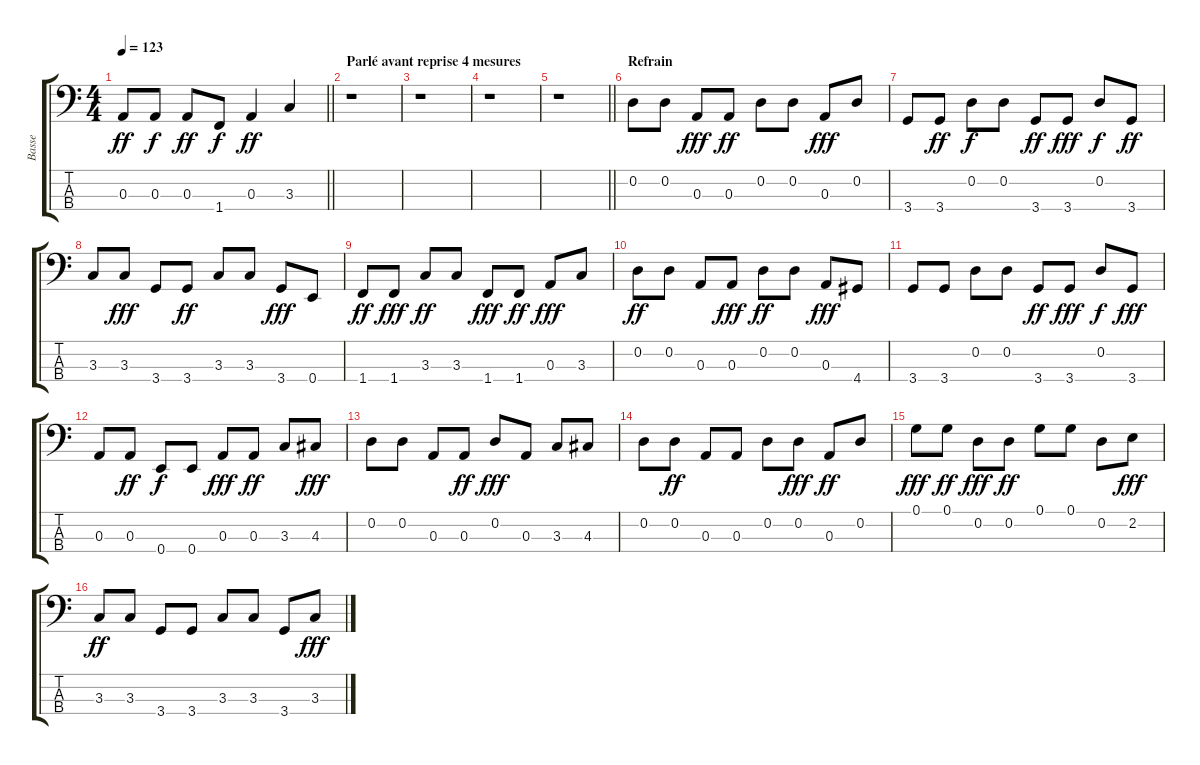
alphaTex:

\track ("Basse" "Basse") {instrument electricbassfinger}
\staff {score tabs}
\tuning (G2 D2 A1 E1) {hide}
\ts (4 4)
\section ("" "")
\tempo 123
\clef f4
\barLineRight lightlight
\ks c
0.3.8{dy ff} 0.3.8{dy f} 0.3.8{dy ff} 1.4.8{dy f} 0.3.4{dy ff} 3.3.4 |
\section ("" "Parlé avant reprise 4 mesures")
r.1 |
r.1 |
r.1 |
\barLineRight lightlight
r.1 |
\section ("" "Refrain")
0.2.8 0.2.8 0.3.8{dy fff} 0.3.8{dy ff} 0.2.8 0.2.8 0.3.8{dy fff} 0.2.8 |
3.4.8 3.4.8{dy ff} 0.2.8{dy f} 0.2.8 3.4.8{dy ff} 3.4.8{dy fff} 0.2.8{dy f} 3.4.8{dy ff} |
3.3.8 3.3.8{dy fff} 3.4.8 3.4.8{dy ff} 3.3.8 3.3.8 3.4.8{dy fff} 0.4.8 |
1.4.8{dy ff} 1.4.8{dy fff} 3.3.8{dy ff} 3.3.8 1.4.8{dy fff} 1.4.8{dy ff} 0.3.8{dy fff} 3.3.8 |
0.2.8{dy ff} 0.2.8 0.3.8 0.3.8{dy fff} 0.2.8{dy ff} 0.2.8 0.3.8{dy fff} 4.4.8 |
3.4.8 3.4.8 0.2.8 0.2.8 3.4.8{dy ff} 3.4.8{dy fff} 0.2.8{dy f} 3.4.8{dy fff} |
0.3.8 0.3.8{dy ff} 0.4.8{dy f} 0.4.8 0.3.8{dy fff} 0.3.8{dy ff} 3.3.8 4.3.8{dy fff} |
0.2.8 0.2.8 0.3.8 0.3.8{dy ff} 0.2.8{dy fff} 0.3.8 3.3.8 4.3.8 |
0.2.8 0.2.8{dy ff} 0.3.8 0.3.8 0.2.8 0.2.8{dy fff} 0.3.8{dy ff} 0.2.8 |
0.1.8{dy fff} 0.1.8{dy ff} 0.2.8{dy fff} 0.2.8{dy ff} 0.1.8 0.1.8 0.2.8 2.2.8{dy fff} |
3.3.8{dy ff} 3.3.8 3.4.8 3.4.8 3.3.8 3.3.8 3.4.8 3.3.8{dy fff}
